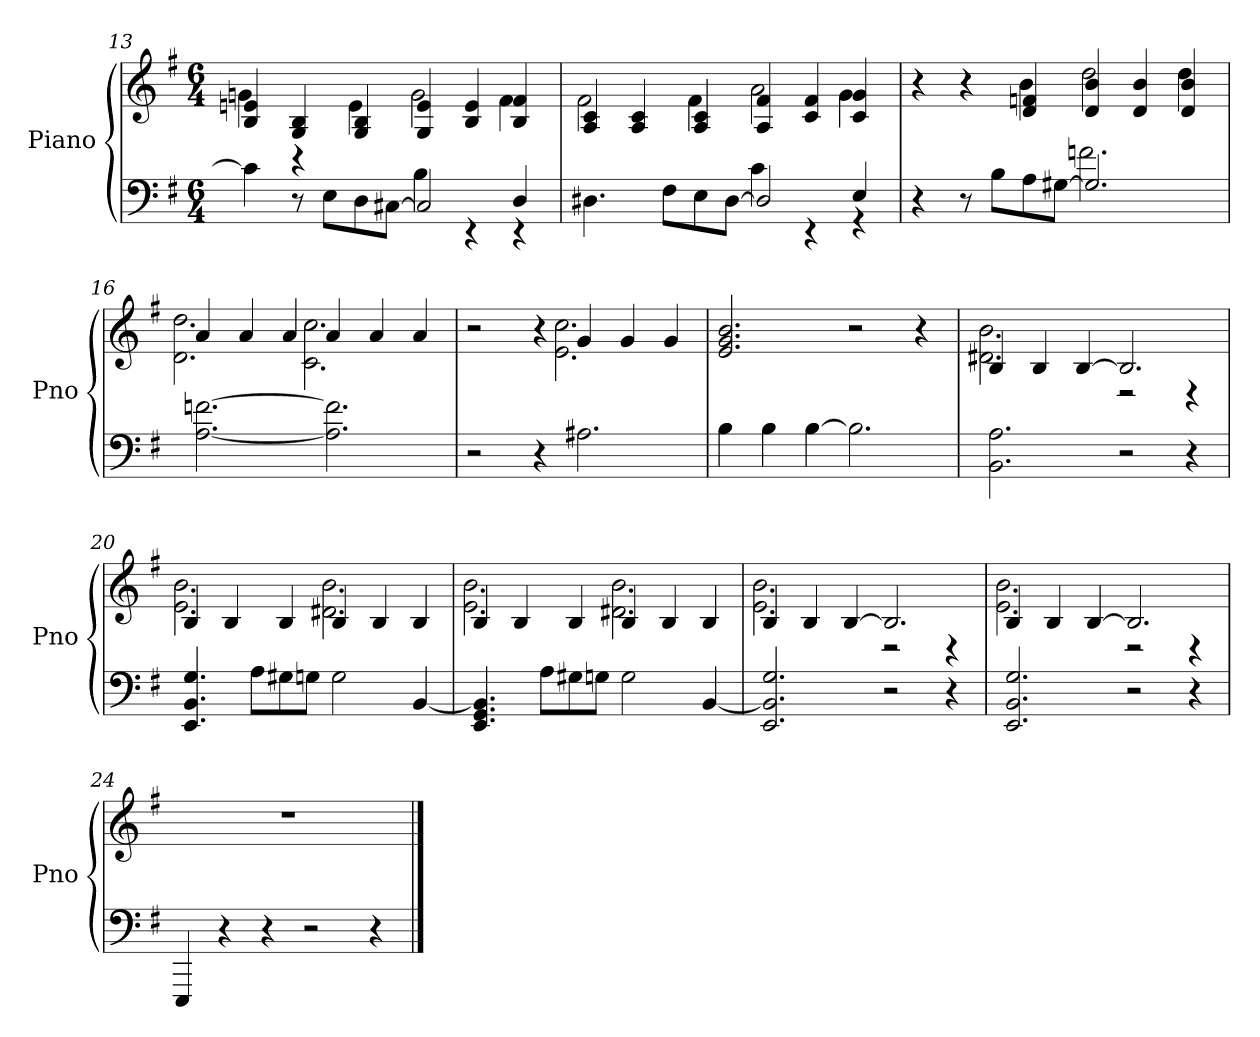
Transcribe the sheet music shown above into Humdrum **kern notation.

**kern	**kern
*part1	*part1
*staff2	*staff1
*I"Piano	*
*I'Pno	*
*clefF4	*clefG2
*k[f#]	*k[f#]
*M6/4	*M6/4
=13	=13
*^	*^
4c#]	2.ryy	4B 4en	4gn
8r	.	4G 4B	4r
8E\L	.	.	.
8D\	.	4G 4B	4e
[8C#X\J	.	.	.
2C#]	4B	4G 4e	2g
.	4r	4B 4e	.
4D	4r	4B 4f#	4f#
=14	=14	=14	=14
4.D#X	2.ryy	4A 4c	2f#
.	.	4A 4c	.
8F#\L	.	.	.
8E\	.	4A 4c	4f#
[8D#\J	.	.	.
2D#]	4c	4A 4f#	2a
.	4r	4c 4f#	.
4E	4r	4c 4g	4g
=15	=15	=15	=15
4r	2.ryy	4r	4ryy
8r	.	4r	4ryy
8B\L	.	.	.
8A\	.	4d 4fn	4b
[8G#X\J	.	.	.
2.G#]	2.fn	4d 4b	2dd
.	.	4d 4b	.
.	.	4d 4b	4dd
*v	*v	*	*
=16	=16	=16
[2.A [2.fn	4a	2.d 2.dd
.	4a	.
.	4a	.
2.A] 2.fn]	4a	2.c 2.cc
.	4a	.
.	4a	.
=17	=17	=17
2r	2r	2ryy
4r	4r	4ryy
2.A#X	4g	2.e 2.cc
.	4g	.
.	4g	.
*	*v	*v
=18	=18
4B	2.e 2.g 2.b
4B	.
[4B	.
2.B]	2r
.	4r
=19	=19
*	*^
2.BB 2.A	4B	2.d#X 2.b
.	4B	.
.	[4B	.
2r	2.B]	2r
4r	.	4r
=20	=20	=20
4.EE 4.BB 4.G	4B	2.e 2.b
.	4B	.
8A\L	.	.
8G#X\	4B	.
8Gn\J	.	.
2G	4B	2.d#X 2.b
.	4B	.
[4BB	4B	.
=21	=21	=21
4.EE 4.GG 4.BB]	4B	2.e 2.b
.	4B	.
8A\L	.	.
8G#X\	4B	.
8Gn\J	.	.
2G	4B	2.d#X 2.b
.	4B	.
[4BB	4B	.
=22	=22	=22
2.EE 2.BB] 2.G	4B	2.e 2.b
.	4B	.
.	[4B	.
2r	2.B]	2r
4r	.	4r
=23	=23	=23
2.EE 2.BB 2.G	4B	2.e 2.b
.	4B	.
.	[4B	.
2r	2.B]	2r
4r	.	4r
*	*v	*v
=24	=24
4EEE	1.r
4r	.
4r	.
2r	.
4r	.
==	==
*-	*-
